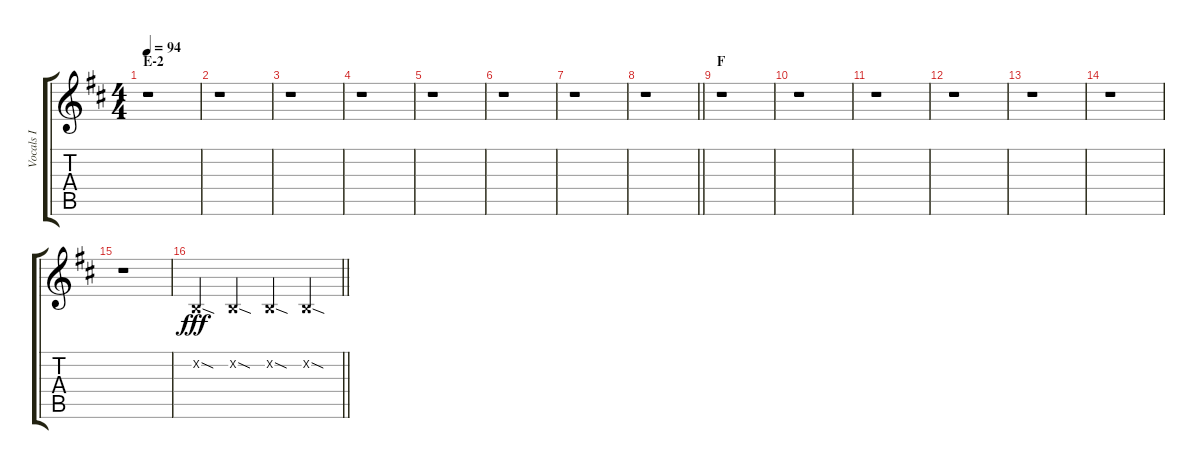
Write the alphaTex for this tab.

\track ("Vocals I" "Vocals I") {instrument voiceoohs}
\staff {score tabs}
\tuning (E4 B3 G3 D3 A2 E2) {hide}
\ts (4 4)
\section ("" "E-2")
\tempo 94
\clef g2
\ks d
r.1{dy fff} |
r.1 |
r.1 |
r.1 |
r.1 |
r.1 |
r.1 |
\barLineRight lightlight
r.1 |
\section ("" "F")
r.1 |
r.1 |
r.1 |
r.1 |
r.1 |
r.1 |
r.1 |
\barLineRight lightlight
0.2{sod x}.4 0.2{sod x}.4 0.2{sod x}.4 0.2{sod x}.4
